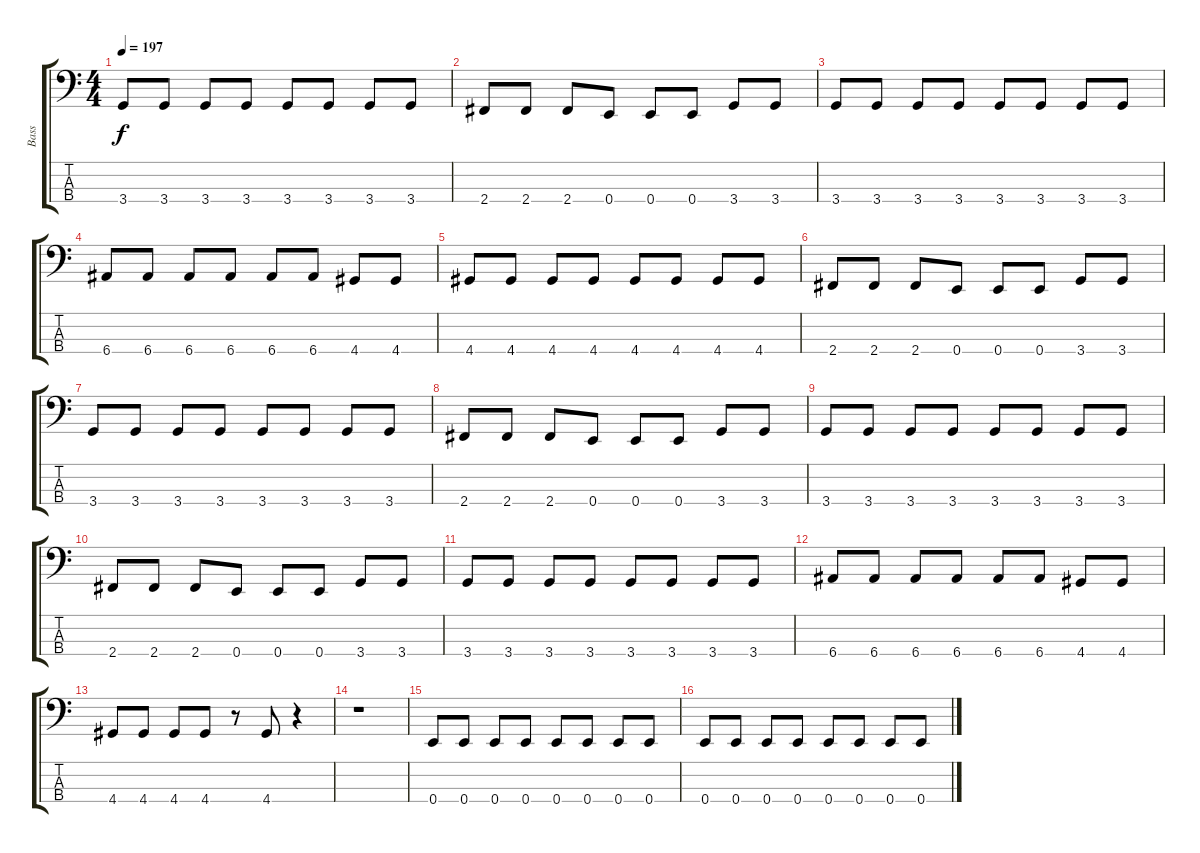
\track ("Bass" "Bass") {instrument electricbassfinger}
\staff {score tabs}
\tuning (G2 D2 A1 E1) {hide}
\ts (4 4)
\tempo 197
\clef f4
\ks c
3.4.8{dy f} 3.4.8 3.4.8 3.4.8 3.4.8 3.4.8 3.4.8 3.4.8 |
2.4.8 2.4.8 2.4.8 0.4.8 0.4.8 0.4.8 3.4.8 3.4.8 |
3.4.8 3.4.8 3.4.8 3.4.8 3.4.8 3.4.8 3.4.8 3.4.8 |
6.4.8 6.4.8 6.4.8 6.4.8 6.4.8 6.4.8 4.4.8 4.4.8 |
4.4.8 4.4.8 4.4.8 4.4.8 4.4.8 4.4.8 4.4.8 4.4.8 |
2.4.8 2.4.8 2.4.8 0.4.8 0.4.8 0.4.8 3.4.8 3.4.8 |
3.4.8 3.4.8 3.4.8 3.4.8 3.4.8 3.4.8 3.4.8 3.4.8 |
2.4.8 2.4.8 2.4.8 0.4.8 0.4.8 0.4.8 3.4.8 3.4.8 |
3.4.8 3.4.8 3.4.8 3.4.8 3.4.8 3.4.8 3.4.8 3.4.8 |
2.4.8 2.4.8 2.4.8 0.4.8 0.4.8 0.4.8 3.4.8 3.4.8 |
3.4.8 3.4.8 3.4.8 3.4.8 3.4.8 3.4.8 3.4.8 3.4.8 |
6.4.8 6.4.8 6.4.8 6.4.8 6.4.8 6.4.8 4.4.8 4.4.8 |
4.4.8 4.4.8 4.4.8 4.4.8 r.8 4.4.8 r.4 |
r.1 |
0.4.8 0.4.8 0.4.8 0.4.8 0.4.8 0.4.8 0.4.8 0.4.8 |
0.4.8 0.4.8 0.4.8 0.4.8 0.4.8 0.4.8 0.4.8 0.4.8
